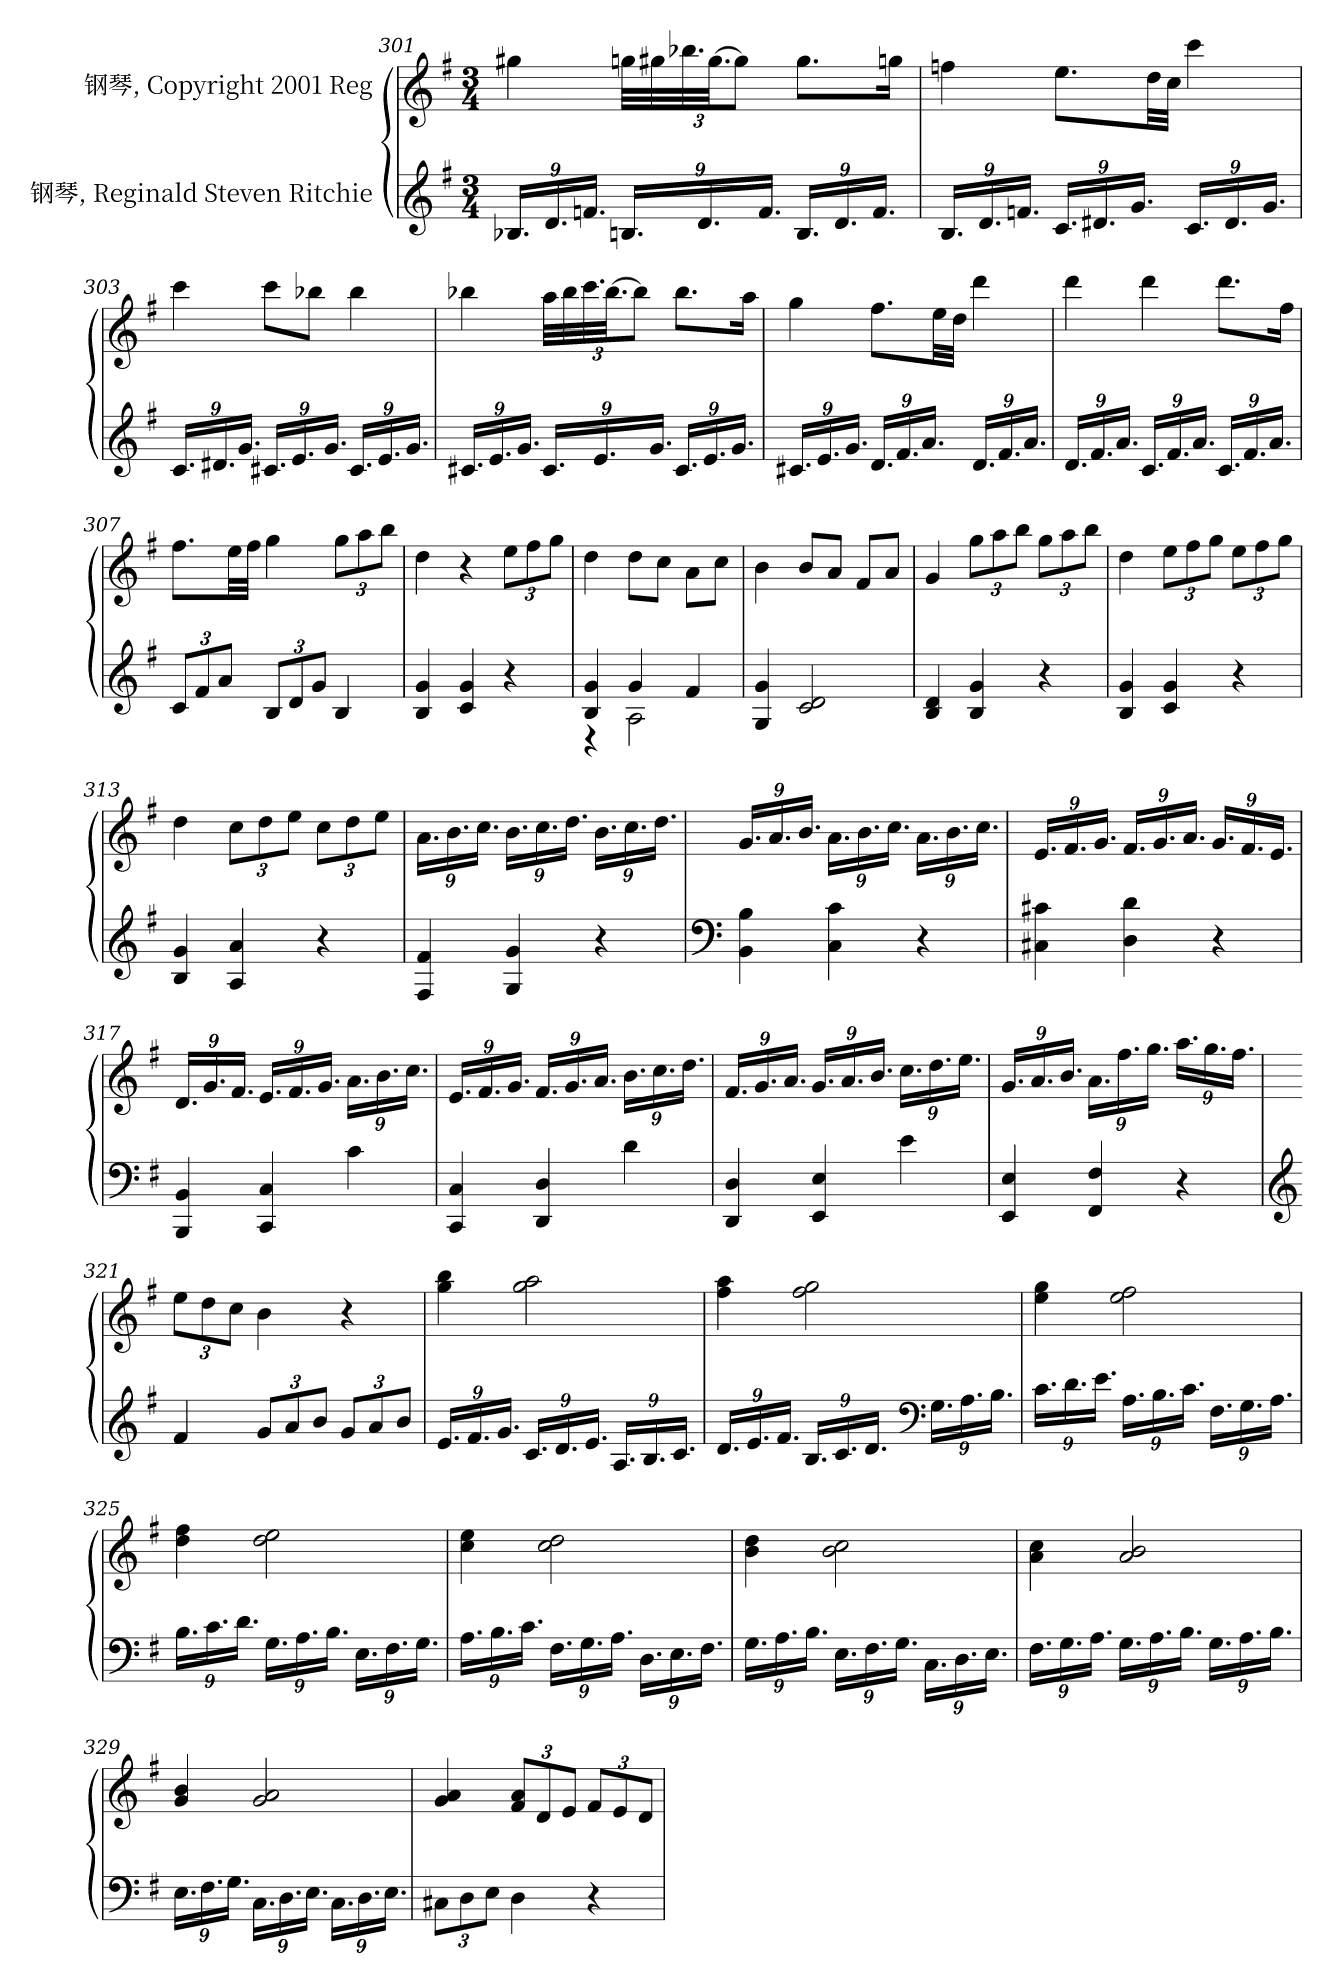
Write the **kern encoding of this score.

**kern	**kern
*part2	*part1
*staff2	*staff1
*I"钢琴, Reginald Steven Ritchie	*I"钢琴, Copyright 2001 Reg
*clefG2	*clefG2
*k[f#]	*k[f#]
*M3/4	*M3/4
*Xbrackettup	*
=301	=301
18.B-X/LL	4gg#X\
18.d/	.
18.fn/JJ	.
18.Bn/LL	32ggn\LLL
.	32gg#X\
*	*Xbrackettup
.	48.bb-X\
18.d/	.
.	[48.gg#\JJ
.	8gg#\J]
18.f/JJ	.
18.B/LL	8.gg#\L
18.d/	.
18.f/JJ	.
.	16ggn\Jk
!!LO:LB:g=z
=302	=302
18.B/LL	4ffn\
18.d/	.
18.fn/JJ	.
18.c/LL	8.ee\L
18.d#X/	.
18.g/JJ	.
.	32dd\LL
.	32cc\JJJ
18.c/LL	4ccc\
18.d#/	.
18.g/JJ	.
=303	=303
18.c/LL	4ccc\
18.d#X/	.
18.g/JJ	.
18.c#X/LL	8ccc\L
18.e/	.
.	8bb-X\J
18.g/JJ	.
18.c#/LL	4bb-\
18.e/	.
18.g/JJ	.
!!LO:LB:g=z
=304	=304
18.c#X/LL	4bb-X\
18.e/	.
18.g/JJ	.
18.c#/LL	32aa\LLL
.	32bb-\
.	48.ccc\
18.e/	.
.	[48.bb-\JJ
.	8bb-\J]
18.g/JJ	.
18.c#/LL	8.bb-\L
18.e/	.
18.g/JJ	.
.	16aa\Jk
=305	=305
18.c#X/LL	4gg\
18.e/	.
18.g/JJ	.
18.d/LL	8.ff#\L
18.f#/	.
18.a/JJ	.
.	32ee\LL
.	32dd\JJJ
18.d/LL	4ddd\
18.f#/	.
18.a/JJ	.
!!LO:LB:g=z
=306	=306
18.d/LL	4ddd\
18.f#/	.
18.a/JJ	.
18.c/LL	4ddd\
18.f#/	.
18.a/JJ	.
18.c/LL	8.ddd\L
18.f#/	.
18.a/JJ	.
.	16ff#\Jk
=307	=307
12c/L	8.ff#\L
12f#/	.
12a/J	.
.	32ee\LL
.	32ff#\JJJ
12B/L	4gg\
12d/	.
12g/J	.
4B/	12gg\L
.	12aa\
.	12bb\J
=308	=308
4B/ 4g/	4dd\
4c/ 4g/	4r
4r	12ee\L
.	12ff#\
.	12gg\J
=309	=309
*^	*
4B/ 4g/	4r	4dd\
4g/	2A\	8dd\L
.	.	8cc\J
4f#/	.	8a\L
.	.	8cc\J
*v	*v	*
=310	=310
4G/ 4g/	4b\
2c/ 2d/	8b/L
.	8a/J
.	8f#/L
.	8a/J
!!LO:LB:g=z
=311	=311
4B/ 4d/	4g/
4B/ 4g/	12gg\L
.	12aa\
.	12bb\J
4r	12gg\L
.	12aa\
.	12bb\J
=312	=312
4B/ 4g/	4dd\
4c/ 4g/	12ee\L
.	12ff#\
.	12gg\J
4r	12ee\L
.	12ff#\
.	12gg\J
=313	=313
4B/ 4g/	4dd\
4A/ 4a/	12cc\L
.	12dd\
.	12ee\J
4r	12cc\L
.	12dd\
.	12ee\J
=314	=314
4F#/ 4f#/	18.a\LL
.	18.b\
.	18.cc\JJ
4G/ 4g/	18.b\LL
.	18.cc\
.	18.dd\JJ
4r	18.b\LL
.	18.cc\
.	18.dd\JJ
!!LO:LB:g=z
=315	=315
*clefF4	*
4BB\ 4B\	18.g/LL
.	18.a/
.	18.b/JJ
4C\ 4c\	18.a\LL
.	18.b\
.	18.cc\JJ
4r	18.a\LL
.	18.b\
.	18.cc\JJ
=316	=316
4C#X\ 4c#X\	18.e/LL
.	18.f#/
.	18.g/JJ
4D\ 4d\	18.f#/LL
.	18.g/
.	18.a/JJ
4r	18.g/LL
.	18.f#/
.	18.e/JJ
=317	=317
4BBB/ 4BB/	18.d/LL
.	18.g/
.	18.f#/JJ
4CC/ 4C/	18.e/LL
.	18.f#/
.	18.g/JJ
4c\	18.a\LL
.	18.b\
.	18.cc\JJ
!!LO:PB:g=z
=318	=318
4CC/ 4C/	18.e/LL
.	18.f#/
.	18.g/JJ
4DD/ 4D/	18.f#/LL
.	18.g/
.	18.a/JJ
4d\	18.b\LL
.	18.cc\
.	18.dd\JJ
=319	=319
4DD/ 4D/	18.f#/LL
.	18.g/
.	18.a/JJ
4EE/ 4E/	18.g/LL
.	18.a/
.	18.b/JJ
4e\	18.cc\LL
.	18.dd\
.	18.ee\JJ
=320	=320
4EE/ 4E/	18.g/LL
.	18.a/
.	18.b/JJ
4FF#/ 4F#/	18.a\LL
.	18.ff#\
.	18.gg\JJ
4r	18.aa\LL
.	18.gg\
.	18.ff#\JJ
!!LO:LB:g=z
=321	=321
*clefG2	*
4f#/	12ee\L
.	12dd\
.	12cc\J
12g/L	4b\
12a/	.
12b/J	.
12g/L	4r
12a/	.
12b/J	.
=322	=322
18.e/LL	4gg\ 4bb\
18.f#/	.
18.g/JJ	.
18.c/LL	2gg\ 2aa\
18.d/	.
18.e/JJ	.
18.A/LL	.
18.B/	.
18.c/JJ	.
=323	=323
18.d/LL	4ff#\ 4aa\
18.e/	.
18.f#/JJ	.
18.B/LL	2ff#\ 2gg\
18.c/	.
18.d/JJ	.
*clefF4	*
18.G\LL	.
18.A\	.
18.B\JJ	.
!!LO:LB:g=z
=324	=324
18.c\LL	4ee\ 4gg\
18.d\	.
18.e\JJ	.
18.A\LL	2ee\ 2ff#\
18.B\	.
18.c\JJ	.
18.F#\LL	.
18.G\	.
18.A\JJ	.
=325	=325
18.B\LL	4dd\ 4ff#\
18.c\	.
18.d\JJ	.
18.G\LL	2dd\ 2ee\
18.A\	.
18.B\JJ	.
18.E\LL	.
18.F#\	.
18.G\JJ	.
=326	=326
18.A\LL	4cc\ 4ee\
18.B\	.
18.c\JJ	.
18.F#\LL	2cc\ 2dd\
18.G\	.
18.A\JJ	.
18.D\LL	.
18.E\	.
18.F#\JJ	.
!!LO:LB:g=z
=327	=327
18.G\LL	4b\ 4dd\
18.A\	.
18.B\JJ	.
18.E\LL	2b\ 2cc\
18.F#\	.
18.G\JJ	.
18.C\LL	.
18.D\	.
18.E\JJ	.
=328	=328
18.F#\LL	4a\ 4cc\
18.G\	.
18.A\JJ	.
18.G\LL	2a/ 2b/
18.A\	.
18.B\JJ	.
18.G\LL	.
18.A\	.
18.B\JJ	.
=329	=329
18.E\LL	4g/ 4b/
18.F#\	.
18.G\JJ	.
18.C\LL	2g/ 2a/
18.D\	.
18.E\JJ	.
18.C\LL	.
18.D\	.
18.E\JJ	.
!!LO:LB:g=z
=330	=330
12C#X\L	4g/ 4a/
12D\	.
12E\J	.
4D\	12f#/ 12a/L
.	12d/
.	12e/J
4r	12f#/L
.	12e/
.	12d/J
=	=
*-	*-
